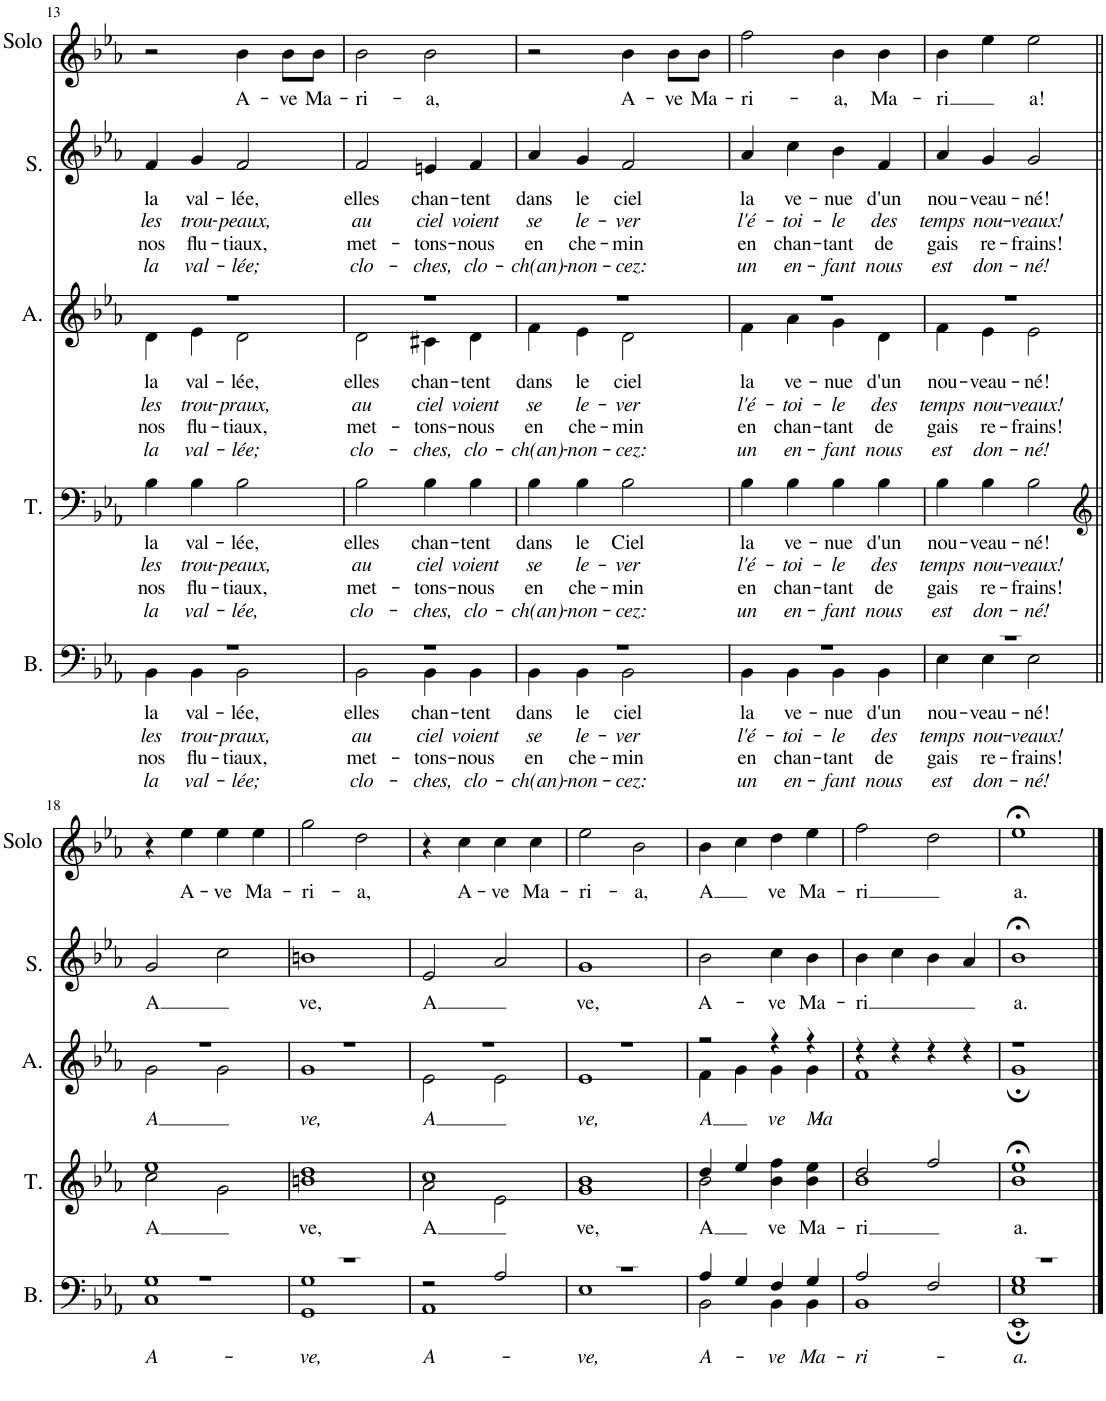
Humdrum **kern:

**kern	**text	**text	**text	**text	**kern	**text	**text	**text	**text	**kern	**text	**text	**text	**text	**kern	**text	**text	**text	**text	**kern	**text
*part4	*part4	*part4	*part4	*part4	*part3	*part3	*part3	*part3	*part3	*part2	*part2	*part2	*part2	*part2	*part1	*part1	*part1	*part1	*part1	*part1	*part1
*staff5	*staff5	*staff5	*staff5	*staff5	*staff4	*staff4	*staff4	*staff4	*staff4	*staff3	*staff3	*staff3	*staff3	*staff3	*staff2	*staff2	*staff2	*staff2	*staff2	*staff1	*staff1
*I"Basse	*	*	*	*	*I"Ténor	*	*	*	*	*I"Alto	*	*	*	*	*I"Solo    Soprane	*	*	*	*	*	*
*I'B.	*	*	*	*	*I'T.	*	*	*	*	*I'A.	*	*	*	*	*I'Solo     S.	*	*	*	*	*	*
!!LO:PB:g=z
*clefF4	*	*	*	*	*clefF4	*	*	*	*	*clefG2	*	*	*	*	*clefG2	*	*	*	*	*clefG2	*
*k[b-e-a-]	*	*	*	*	*k[b-e-a-]	*	*	*	*	*k[b-e-a-]	*	*	*	*	*k[b-e-a-]	*	*	*	*	*k[b-e-a-]	*
*M2/2	*	*	*	*	*M2/2	*	*	*	*	*M2/2	*	*	*	*	*M2/2	*	*	*	*	*M2/2	*
*met(c|)	*	*	*	*	*met(c|)	*	*	*	*	*met(c|)	*	*	*	*	*met(c|)	*	*	*	*	*met(c|)	*
=13	=13	=13	=13	=13	=13	=13	=13	=13	=13	=13	=13	=13	=13	=13	=13	=13	=13	=13	=13	=13	=13
*^	*	*	*	*	*	*	*	*	*	*	*	*	*	*	*	*	*	*	*	*	*
!	!	!LO:LY:b	!LO:LY:b	!LO:LY:b	!LO:LY:b	!	!LO:LY:b	!LO:LY:b	!LO:LY:b	!LO:LY:b	!	!LO:LY:b	!LO:LY:b	!LO:LY:b	!LO:LY:b	!	!LO:LY:b	!LO:LY:b	!LO:LY:b	!LO:LY:b	!	!
*	*	*	*	*	*	*	*	*	*	*	*^	*	*	*	*	*	*	*	*	*	*	*
1r	4BB-\	la	les	nos	la	4B-\	la	les	nos	la	1r	4d\	la	les	nos	la	4f/	la	les	nos	la	2r	.
!	!	!LO:LY:b	!LO:LY:b	!LO:LY:b	!LO:LY:b	!	!LO:LY:b	!LO:LY:b	!LO:LY:b	!LO:LY:b	!	!	!LO:LY:b	!LO:LY:b	!LO:LY:b	!LO:LY:b	!	!LO:LY:b	!LO:LY:b	!LO:LY:b	!LO:LY:b	!	!
.	4BB-\	val-	trou-	flu-	val-	4B-\	val-	trou-	flu-	val-	.	4e-\	val-	trou-	flu-	val-	4g/	val-	trou-	flu-	val-	.	.
!	!	!LO:LY:b	!LO:LY:b	!LO:LY:b	!LO:LY:b	!	!LO:LY:b	!LO:LY:b	!LO:LY:b	!LO:LY:b	!	!	!LO:LY:b	!LO:LY:b	!LO:LY:b	!LO:LY:b	!	!LO:LY:b	!LO:LY:b	!LO:LY:b	!LO:LY:b	!	!LO:LY:b
.	2BB-\	-lée,	-praux,	-tiaux,	-lée;	2B-\	-lée,	-peaux,	-tiaux,	-lée,	.	2d\	-lée,	-praux,	-tiaux,	-lée;	2f/	-lée,	-peaux,	-tiaux,	-lée;	4b-\	A-
!	!	!	!	!	!	!	!	!	!	!	!	!	!	!	!	!	!	!	!	!	!	!	!LO:LY:b
.	.	.	.	.	.	.	.	.	.	.	.	.	.	.	.	.	.	.	.	.	.	8b-\L	-ve
!	!	!	!	!	!	!	!	!	!	!	!	!	!	!	!	!	!	!	!	!	!	!	!LO:LY:b
.	.	.	.	.	.	.	.	.	.	.	.	.	.	.	.	.	.	.	.	.	.	8b-\J	Ma-
=14	=14	=14	=14	=14	=14	=14	=14	=14	=14	=14	=14	=14	=14	=14	=14	=14	=14	=14	=14	=14	=14	=14	=14
!	!	!LO:LY:b	!LO:LY:b	!LO:LY:b	!LO:LY:b	!	!LO:LY:b	!LO:LY:b	!LO:LY:b	!LO:LY:b	!	!	!LO:LY:b	!LO:LY:b	!LO:LY:b	!LO:LY:b	!	!LO:LY:b	!LO:LY:b	!LO:LY:b	!LO:LY:b	!	!LO:LY:b
1r	2BB-\	elles	au	met-	clo-	2B-\	elles	au	met-	clo-	1r	2d\	elles	au	met-	clo-	2f/	elles	au	met-	clo-	2b-\	-ri-
!	!	!LO:LY:b	!LO:LY:b	!LO:LY:b	!LO:LY:b	!	!LO:LY:b	!LO:LY:b	!LO:LY:b	!LO:LY:b	!	!	!LO:LY:b	!LO:LY:b	!LO:LY:b	!LO:LY:b	!	!LO:LY:b	!LO:LY:b	!LO:LY:b	!LO:LY:b	!	!LO:LY:b
.	4BB-\	chan-	ciel	-tons-	-ches,	4B-\	chan-	ciel	-tons-	-ches,	.	4c#X\	chan-	ciel	-tons-	-ches,	4en/	chan-	ciel	-tons-	-ches,	2b-\	-a,
!	!	!LO:LY:b	!LO:LY:b	!LO:LY:b	!LO:LY:b	!	!LO:LY:b	!LO:LY:b	!LO:LY:b	!LO:LY:b	!	!	!LO:LY:b	!LO:LY:b	!LO:LY:b	!LO:LY:b	!	!LO:LY:b	!LO:LY:b	!LO:LY:b	!LO:LY:b	!	!
.	4BB-\	-tent	voient	-nous	clo-	4B-\	-tent	voient	-nous	clo-	.	4d\	-tent	voient	-nous	clo-	4f/	-tent	voient	-nous	clo-	.	.
=15	=15	=15	=15	=15	=15	=15	=15	=15	=15	=15	=15	=15	=15	=15	=15	=15	=15	=15	=15	=15	=15	=15	=15
!	!	!LO:LY:b	!LO:LY:b	!LO:LY:b	!LO:LY:b	!	!LO:LY:b	!LO:LY:b	!LO:LY:b	!LO:LY:b	!	!	!LO:LY:b	!LO:LY:b	!LO:LY:b	!LO:LY:b	!	!LO:LY:b	!LO:LY:b	!LO:LY:b	!LO:LY:b	!	!
1r	4BB-\	dans	se	en	-ch(an)-	4B-\	dans	se	en	-ch(an)-	1r	4f\	dans	se	en	-ch(an)-	4a-/	dans	se	en	-ch(an)-	2r	.
!	!	!LO:LY:b	!LO:LY:b	!LO:LY:b	!LO:LY:b	!	!LO:LY:b	!LO:LY:b	!LO:LY:b	!LO:LY:b	!	!	!LO:LY:b	!LO:LY:b	!LO:LY:b	!LO:LY:b	!	!LO:LY:b	!LO:LY:b	!LO:LY:b	!LO:LY:b	!	!
.	4BB-\	le	le-	che-	-non-	4B-\	le	le-	che-	-non-	.	4e-\	le	le-	che-	-non-	4g/	le	le-	che-	-non-	.	.
!	!	!LO:LY:b	!LO:LY:b	!LO:LY:b	!LO:LY:b	!	!LO:LY:b	!LO:LY:b	!LO:LY:b	!LO:LY:b	!	!	!LO:LY:b	!LO:LY:b	!LO:LY:b	!LO:LY:b	!	!LO:LY:b	!LO:LY:b	!LO:LY:b	!LO:LY:b	!	!LO:LY:b
.	2BB-\	ciel	-ver	-min	-cez:	2B-\	Ciel	-ver	-min	-cez:	.	2d\	ciel	-ver	-min	-cez:	2f/	ciel	-ver	-min	-cez:	4b-\	A-
!	!	!	!	!	!	!	!	!	!	!	!	!	!	!	!	!	!	!	!	!	!	!	!LO:LY:b
.	.	.	.	.	.	.	.	.	.	.	.	.	.	.	.	.	.	.	.	.	.	8b-\L	-ve
!	!	!	!	!	!	!	!	!	!	!	!	!	!	!	!	!	!	!	!	!	!	!	!LO:LY:b
.	.	.	.	.	.	.	.	.	.	.	.	.	.	.	.	.	.	.	.	.	.	8b-\J	Ma-
=16	=16	=16	=16	=16	=16	=16	=16	=16	=16	=16	=16	=16	=16	=16	=16	=16	=16	=16	=16	=16	=16	=16	=16
!	!	!LO:LY:b	!LO:LY:b	!LO:LY:b	!LO:LY:b	!	!LO:LY:b	!LO:LY:b	!LO:LY:b	!LO:LY:b	!	!	!LO:LY:b	!LO:LY:b	!LO:LY:b	!LO:LY:b	!	!LO:LY:b	!LO:LY:b	!LO:LY:b	!LO:LY:b	!	!LO:LY:b
1r	4BB-\	la	l'é-	en	un	4B-\	la	l'é-	en	un	1r	4f\	la	l'é-	en	un	4a-/	la	l'é-	en	un	2ff\	-ri-
!	!	!LO:LY:b	!LO:LY:b	!LO:LY:b	!LO:LY:b	!	!LO:LY:b	!LO:LY:b	!LO:LY:b	!LO:LY:b	!	!	!LO:LY:b	!LO:LY:b	!LO:LY:b	!LO:LY:b	!	!LO:LY:b	!LO:LY:b	!LO:LY:b	!LO:LY:b	!	!
.	4BB-\	ve-	-toi-	chan-	en-	4B-\	ve-	-toi-	chan-	en-	.	4a-\	ve-	-toi-	chan-	en-	4cc\	ve-	-toi-	chan-	en-	.	.
!	!	!LO:LY:b	!LO:LY:b	!LO:LY:b	!LO:LY:b	!	!LO:LY:b	!LO:LY:b	!LO:LY:b	!LO:LY:b	!	!	!LO:LY:b	!LO:LY:b	!LO:LY:b	!LO:LY:b	!	!LO:LY:b	!LO:LY:b	!LO:LY:b	!LO:LY:b	!	!LO:LY:b
.	4BB-\	-nue	-le	-tant	-fant	4B-\	-nue	-le	-tant	-fant	.	4g\	-nue	-le	-tant	-fant	4b-\	-nue	-le	-tant	-fant	4b-\	-a,
!	!	!LO:LY:b	!LO:LY:b	!LO:LY:b	!LO:LY:b	!	!LO:LY:b	!LO:LY:b	!LO:LY:b	!LO:LY:b	!	!	!LO:LY:b	!LO:LY:b	!LO:LY:b	!LO:LY:b	!	!LO:LY:b	!LO:LY:b	!LO:LY:b	!LO:LY:b	!	!LO:LY:b
.	4BB-\	d'un	des	de	nous	4B-\	d'un	des	de	nous	.	4d\	d'un	des	de	nous	4f/	d'un	des	de	nous	4b-\	Ma-
=17	=17	=17	=17	=17	=17	=17	=17	=17	=17	=17	=17	=17	=17	=17	=17	=17	=17	=17	=17	=17	=17	=17	=17
!	!	!LO:LY:b	!LO:LY:b	!LO:LY:b	!LO:LY:b	!	!LO:LY:b	!LO:LY:b	!LO:LY:b	!LO:LY:b	!	!	!LO:LY:b	!LO:LY:b	!LO:LY:b	!LO:LY:b	!	!LO:LY:b	!LO:LY:b	!LO:LY:b	!LO:LY:b	!	!LO:LY:b
1r	4E-\	nou-	temps	gais	est	4B-\	nou-	temps	gais	est	1r	4f\	nou-	temps	gais	est	4a-/	nou-	temps	gais	est	4b-\	-ri
!	!	!LO:LY:b	!LO:LY:b	!LO:LY:b	!LO:LY:b	!	!LO:LY:b	!LO:LY:b	!LO:LY:b	!LO:LY:b	!	!	!LO:LY:b	!LO:LY:b	!LO:LY:b	!LO:LY:b	!	!LO:LY:b	!LO:LY:b	!LO:LY:b	!LO:LY:b	!	!
.	4E-\	-veau-	nou-	re-	don-	4B-\	-veau-	nou-	re-	don-	.	4e-\	-veau-	nou-	re-	don-	4g/	-veau-	nou-	re-	don-	4ee-\	.
!	!	!LO:LY:b	!LO:LY:b	!LO:LY:b	!LO:LY:b	!	!LO:LY:b	!LO:LY:b	!LO:LY:b	!LO:LY:b	!	!	!LO:LY:b	!LO:LY:b	!LO:LY:b	!LO:LY:b	!	!LO:LY:b	!LO:LY:b	!LO:LY:b	!LO:LY:b	!	!LO:LY:b
.	2E-\	-né!	-veaux!	-frains!	-né!	2B-\	-né!	-veaux!	-frains!	-né!	.	2e-\	-né!	-veaux!	-frains!	-né!	2g/	-né!	-veaux!	-frains!	-né!	2ee-\	a!
!!LO:LB:g=z
=18||	=18||	=18||	=18||	=18||	=18||	=18||	=18||	=18||	=18||	=18||	=18||	=18||	=18||	=18||	=18||	=18||	=18||	=18||	=18||	=18||	=18||	=18||	=18||
*	*	*	*	*	*	*clefG2	*	*	*	*	*	*	*	*	*	*	*	*	*	*	*	*	*
!	!	!	!LO:LY:b	!	!	!	!LO:LY:b	!	!	!	!	!	!	!LO:LY:b	!	!	!	!LO:LY:b	!	!	!	!	!
*	*	*	*	*	*	*^	*	*	*	*	*	*	*	*	*	*	*	*	*	*	*	*	*
1r	1C 1G	.	A-	.	.	1ee-	2cc\	A	.	.	.	1r	2g\	.	A	.	.	2g/	A	.	.	.	4r	.
!	!	!	!	!	!	!	!	!	!	!	!	!	!	!	!	!	!	!	!	!	!	!	!	!LO:LY:b
.	.	.	.	.	.	.	.	.	.	.	.	.	.	.	.	.	.	.	.	.	.	.	4ee-\	A-
!	!	!	!	!	!	!	!	!	!	!	!	!	!	!	!	!	!	!	!	!	!	!	!	!LO:LY:b
.	.	.	.	.	.	.	2g\	.	.	.	.	.	2g\	.	.	.	.	2cc\	.	.	.	.	4ee-\	-ve
!	!	!	!	!	!	!	!	!	!	!	!	!	!	!	!	!	!	!	!	!	!	!	!	!LO:LY:b
.	.	.	.	.	.	.	.	.	.	.	.	.	.	.	.	.	.	.	.	.	.	.	4ee-\	Ma-
=19	=19	=19	=19	=19	=19	=19	=19	=19	=19	=19	=19	=19	=19	=19	=19	=19	=19	=19	=19	=19	=19	=19	=19	=19
!	!	!	!LO:LY:b	!	!	!	!	!LO:LY:b	!	!	!	!	!	!	!LO:LY:b	!	!	!	!LO:LY:b	!	!	!	!	!LO:LY:b
1r	1GG 1G	.	-ve,	.	.	1dd	1bn	ve,	.	.	.	1r	1g	.	ve,	.	.	1bn	ve,	.	.	.	2gg\	-ri-
!	!	!	!	!	!	!	!	!	!	!	!	!	!	!	!	!	!	!	!	!	!	!	!	!LO:LY:b
.	.	.	.	.	.	.	.	.	.	.	.	.	.	.	.	.	.	.	.	.	.	.	2dd\	-a,
=20	=20	=20	=20	=20	=20	=20	=20	=20	=20	=20	=20	=20	=20	=20	=20	=20	=20	=20	=20	=20	=20	=20	=20	=20
!	!	!	!LO:LY:b	!	!	!	!	!LO:LY:b	!	!	!	!	!	!	!LO:LY:b	!	!	!	!LO:LY:b	!	!	!	!	!
2r	1AA-	.	A-	.	.	1cc	2a-\	A	.	.	.	1r	2e-\	.	A	.	.	2e-/	A	.	.	.	4r	.
!	!	!	!	!	!	!	!	!	!	!	!	!	!	!	!	!	!	!	!	!	!	!	!	!LO:LY:b
.	.	.	.	.	.	.	.	.	.	.	.	.	.	.	.	.	.	.	.	.	.	.	4cc\	A-
!	!	!	!	!	!	!	!	!	!	!	!	!	!	!	!	!	!	!	!	!	!	!	!	!LO:LY:b
2A-/	.	.	.	.	.	.	2e-\	.	.	.	.	.	2e-\	.	.	.	.	2a-/	.	.	.	.	4cc\	-ve
!	!	!	!	!	!	!	!	!	!	!	!	!	!	!	!	!	!	!	!	!	!	!	!	!LO:LY:b
.	.	.	.	.	.	.	.	.	.	.	.	.	.	.	.	.	.	.	.	.	.	.	4cc\	Ma-
=21	=21	=21	=21	=21	=21	=21	=21	=21	=21	=21	=21	=21	=21	=21	=21	=21	=21	=21	=21	=21	=21	=21	=21	=21
!	!	!	!LO:LY:b	!	!	!	!	!LO:LY:b	!	!	!	!	!	!	!LO:LY:b	!	!	!	!LO:LY:b	!	!	!	!	!LO:LY:b
1r	1E-	.	-ve,	.	.	1b-	1g	ve,	.	.	.	1r	1e-	.	ve,	.	.	1g	ve,	.	.	.	2ee-\	-ri-
!	!	!	!	!	!	!	!	!	!	!	!	!	!	!	!	!	!	!	!	!	!	!	!	!LO:LY:b
.	.	.	.	.	.	.	.	.	.	.	.	.	.	.	.	.	.	.	.	.	.	.	2b-\	-a,
=22	=22	=22	=22	=22	=22	=22	=22	=22	=22	=22	=22	=22	=22	=22	=22	=22	=22	=22	=22	=22	=22	=22	=22	=22
!	!	!	!LO:LY:b	!	!	!	!	!LO:LY:b	!	!	!	!	!	!	!LO:LY:b	!	!	!	!LO:LY:b	!	!	!	!	!LO:LY:b
4A-/	2BB-\	.	A-	.	.	4dd/	2b-\	A	.	.	.	2r	4f\	.	A	.	.	2b-\	A-	.	.	.	4b-\	A
4G/	.	.	.	.	.	4ee-/	.	.	.	.	.	.	4g\	.	.	.	.	.	.	.	.	.	4cc\	.
!	!	!	!LO:LY:b	!	!	!	!	!LO:LY:b	!	!	!	!	!	!	!LO:LY:b	!	!	!	!LO:LY:b	!	!	!	!	!LO:LY:b
4F/	4BB-\	.	-ve	.	.	4b-\ 4ff\	2ryy	ve	.	.	.	4r	4g\	.	ve	.	.	4cc\	-ve	.	.	.	4dd\	ve
!	!	!	!LO:LY:b	!	!	!	!	!LO:LY:b	!	!	!	!	!	!	!LO:LY:b	!	!	!	!LO:LY:b	!	!	!	!	!LO:LY:b
4G/	4BB-\	.	Ma-	.	.	4b-\ 4ee-\	.	Ma-	.	.	.	4r	4g\	.	Ma-	.	.	4b-\	Ma-	.	.	.	4ee-\	Ma-
=23	=23	=23	=23	=23	=23	=23	=23	=23	=23	=23	=23	=23	=23	=23	=23	=23	=23	=23	=23	=23	=23	=23	=23	=23
!	!	!	!LO:LY:b	!	!	!	!	!LO:LY:b	!	!	!	!	!	!	!	!	!	!	!LO:LY:b	!	!	!	!	!LO:LY:b
2A-/	1BB-	.	ri-	.	.	2dd/	1b-	-ri	.	.	.	4r	1f	.	.	.	.	4b-\	-ri	.	.	.	2ff\	-ri
.	.	.	.	.	.	.	.	.	.	.	.	4r	.	.	.	.	.	4cc\	.	.	.	.	.	.
2F/	.	.	.	.	.	2ff/	.	.	.	.	.	4r	.	.	.	.	.	4b-\	.	.	.	.	2dd\	.
.	.	.	.	.	.	.	.	.	.	.	.	4r	.	.	.	.	.	4a-/	.	.	.	.	.	.
*	*	*	*	*	*	*v	*v	*	*	*	*	*	*	*	*	*	*	*	*	*	*	*	*	*
=24	=24	=24	=24	=24	=24	=24	=24	=24	=24	=24	=24	=24	=24	=24	=24	=24	=24	=24	=24	=24	=24	=24	=24
!	!	!	!LO:LY:b	!	!	!	!LO:LY:b	!	!	!	!	!	!	!	!	!	!	!LO:LY:b	!	!	!	!	!LO:LY:b
1r	1EE-; 1E-; 1G;	.	-a.	.	.	1b-;< 1ee-;<	a.	.	.	.	1r	1g;	.	.	.	.	1b-;<	a.	.	.	.	1ee-;<	a.
*v	*v	*	*	*	*	*	*	*	*	*	*v	*v	*	*	*	*	*	*	*	*	*	*	*
==	==	==	==	==	==	==	==	==	==	==	==	==	==	==	==	==	==	==	==	==	==
*-	*-	*-	*-	*-	*-	*-	*-	*-	*-	*-	*-	*-	*-	*-	*-	*-	*-	*-	*-	*-	*-
